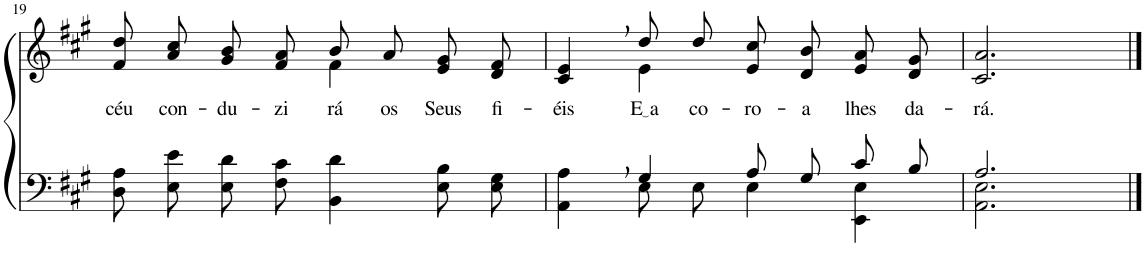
**kern	**kern	**text
*part2	*part1	*part1
*staff2	*staff1	*staff1
*I"Parte III e IV	*I"Parte I e II	*
!!LO:PB:g=z
*clefF4	*clefG2	*
*k[f#c#g#]	*k[f#c#g#]	*
*M4/4	*M4/4	*
=19	=19	=19
!	!	!LO:LY:b
*	*^	*
8D\ 8A\L	8f#/ 8dd/L	2ryy	céu
!	!	!	!LO:LY:b
8E\ 8e\J	8a/ 8cc#/J	.	con-
!	!	!	!LO:LY:b
8E\ 8d\L	8g#/ 8b/L	.	-du-
!	!	!	!LO:LY:b
8F#\ 8c#\J	8f#/ 8a/J	.	-zi-
!	!	!	!LO:LY:b
4BB\ 4d\	8b/L	4f#\	-rá
!	!	!	!LO:LY:b
.	8a/J	.	os
!	!	!	!LO:LY:b
8E\ 8B\L	8e/ 8g#/L	4ryy	Seus
!	!	!	!LO:LY:b
8E\ 8G#\J	8d/ 8f#/J	.	fi-
=20	=20	=20	=20
*^	*	*	*
!	!	!	!	!LO:LY:b
4ryy	4AA\ 4A\	4c#/, 4e/,	4ryy	-éis
!	!	!	!	!LO:LY:b
4G#/	8E\L	8dd/L	4e\	E a
!	!	!	!	!LO:LY:b
.	8E\J	8dd/J	.	co-
!	!	!	!	!LO:LY:b
8A/L	4E\	8e/ 8cc#/L	2ryy	-ro-
!	!	!	!	!LO:LY:b
8G#/J	.	8d/ 8b/J	.	-a
!	!	!	!	!LO:LY:b
8c#/L	4EE\ 4E\	8e/ 8a/L	.	lhes
!	!	!	!	!LO:LY:b
8B/J	.	8d/ 8g#/J	.	da-
*	*	*v	*v	*
=21	=21	=21	=21
!	!	!	!LO:LY:b
2.A/	2.AA\ 2.E\	2.c#/ 2.a/	-rá.
*v	*v	*	*
==	==	==
*-	*-	*-
